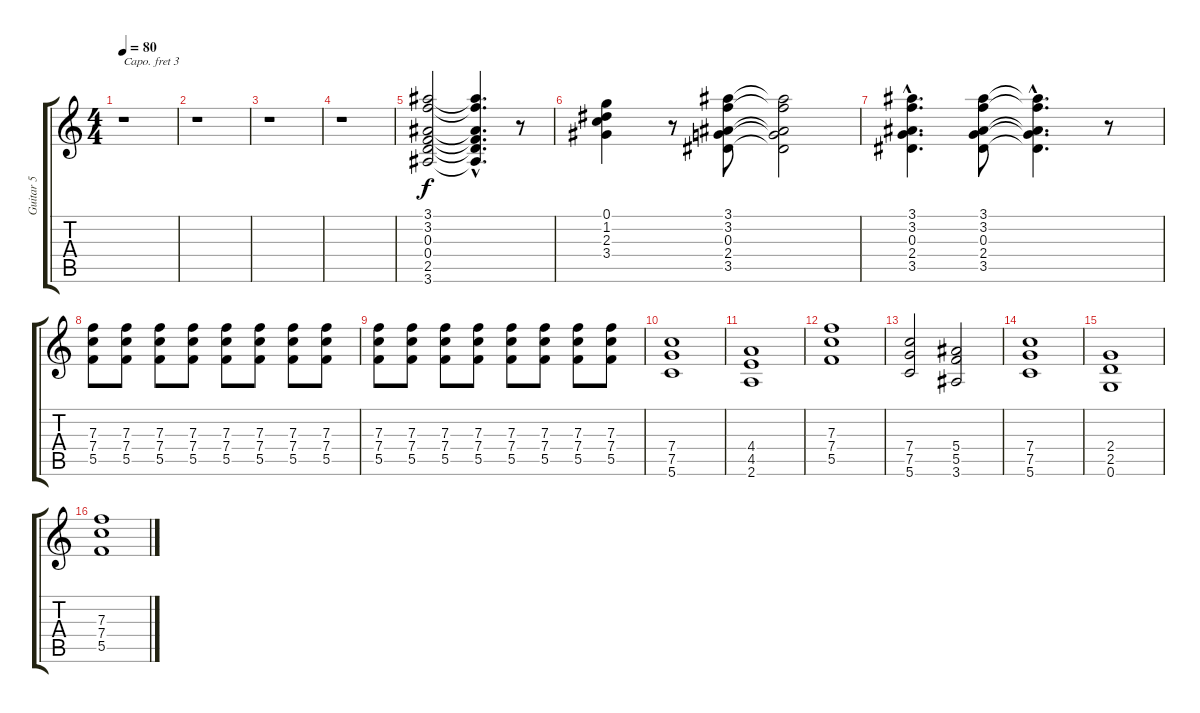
\track ("Guitar 5" "Guitar 5") {instrument distortionguitar}
\staff {score tabs}
\capo 3
\tuning (E4 B3 G3 D3 A2 E2) {hide}
\ts (4 4)
\tempo 80
\clef g2
\ks c
r.1{dy f} |
r.1 |
r.1 |
r.1 |
(3.1 3.2 0.3 0.4 2.5 3.6).2 (3.1{hac t} 3.2{hac t} 0.3{hac t} 0.4{hac t} 2.5{hac t} 3.6{hac t}).4{d} r.8 |
(0.1 1.2 2.3 3.4).4 r.8 (3.1 3.2 0.3 2.4 3.5).8 (3.1{t} 3.2{t} 0.3{t} 2.4{t} 3.5{t}).2 |
(3.1{hac} 3.2{hac} 0.3{hac} 2.4{hac} 3.5{hac}).4{d} (3.1 3.2 0.3 2.4 3.5).8 (3.1{hac t} 3.2{hac t} 0.3{hac t} 2.4{hac t} 3.5{hac t}).4{d} r.8 |
(7.3 7.4 5.5).8 (7.3 7.4 5.5).8 (7.3 7.4 5.5).8 (7.3 7.4 5.5).8 (7.3 7.4 5.5).8 (7.3 7.4 5.5).8 (7.3 7.4 5.5).8 (7.3 7.4 5.5).8 |
(7.3 7.4 5.5).8 (7.3 7.4 5.5).8 (7.3 7.4 5.5).8 (7.3 7.4 5.5).8 (7.3 7.4 5.5).8 (7.3 7.4 5.5).8 (7.3 7.4 5.5).8 (7.3 7.4 5.5).8 |
(7.4 7.5 5.6).1 |
(4.4 4.5 2.6).1 |
(7.3 7.4 5.5).1 |
(7.4 7.5 5.6).2 (5.4 5.5 3.6).2 |
(7.4 7.5 5.6).1 |
(2.4 2.5 0.6).1 |
(7.3 7.4 5.5).1
